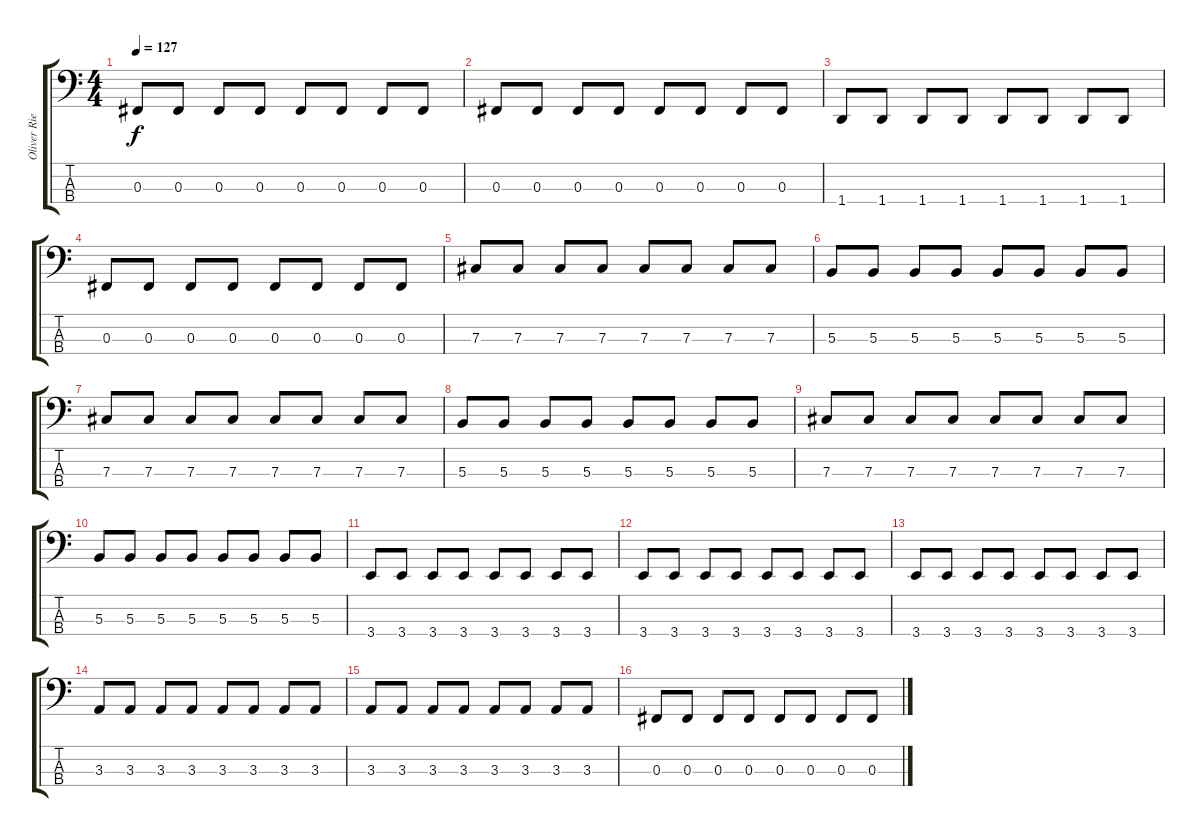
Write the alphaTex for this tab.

\track ("Oliver Riedel - Bass" "Oliver Rie") {instrument electricbassfinger}
\staff {score tabs}
\tuning (E2 B1 Gb1 Db1) {hide}
\ts (4 4)
\tempo 127
\clef f4
\ks c
0.3.8{dy f} 0.3.8 0.3.8 0.3.8 0.3.8 0.3.8 0.3.8 0.3.8 |
0.3.8 0.3.8 0.3.8 0.3.8 0.3.8 0.3.8 0.3.8 0.3.8 |
1.4.8 1.4.8 1.4.8 1.4.8 1.4.8 1.4.8 1.4.8 1.4.8 |
0.3.8 0.3.8 0.3.8 0.3.8 0.3.8 0.3.8 0.3.8 0.3.8 |
7.3.8 7.3.8 7.3.8 7.3.8 7.3.8 7.3.8 7.3.8 7.3.8 |
5.3.8 5.3.8 5.3.8 5.3.8 5.3.8 5.3.8 5.3.8 5.3.8 |
7.3.8 7.3.8 7.3.8 7.3.8 7.3.8 7.3.8 7.3.8 7.3.8 |
5.3.8 5.3.8 5.3.8 5.3.8 5.3.8 5.3.8 5.3.8 5.3.8 |
7.3.8 7.3.8 7.3.8 7.3.8 7.3.8 7.3.8 7.3.8 7.3.8 |
5.3.8 5.3.8 5.3.8 5.3.8 5.3.8 5.3.8 5.3.8 5.3.8 |
3.4.8 3.4.8 3.4.8 3.4.8 3.4.8 3.4.8 3.4.8 3.4.8 |
3.4.8 3.4.8 3.4.8 3.4.8 3.4.8 3.4.8 3.4.8 3.4.8 |
3.4.8 3.4.8 3.4.8 3.4.8 3.4.8 3.4.8 3.4.8 3.4.8 |
3.3.8 3.3.8 3.3.8 3.3.8 3.3.8 3.3.8 3.3.8 3.3.8 |
3.3.8 3.3.8 3.3.8 3.3.8 3.3.8 3.3.8 3.3.8 3.3.8 |
0.3.8 0.3.8 0.3.8 0.3.8 0.3.8 0.3.8 0.3.8 0.3.8
